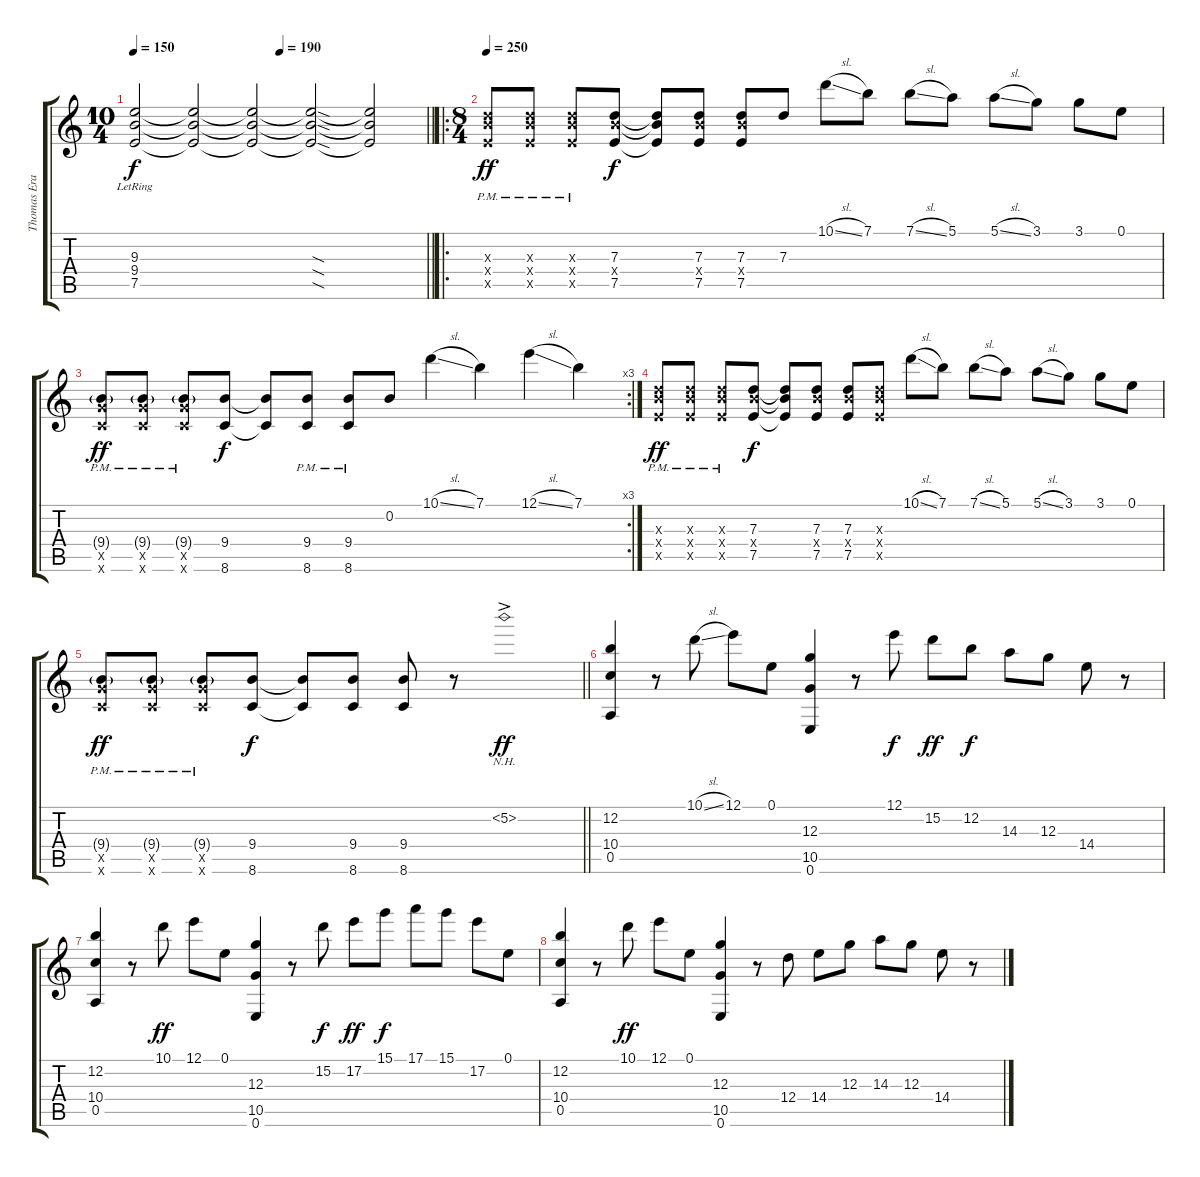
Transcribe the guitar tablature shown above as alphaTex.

\track ("Thomas Erak (Left)" "Thomas Era") {instrument overdrivenguitar}
\staff {score tabs}
\tuning (E4 B3 G3 D3 A2 E2) {hide}
\ts (10 4)
\tempo 150
\tempo (190 0.5)
\clef g2
\barLineRight lightlight
\ks c
(9.3 9.4 7.5{lr}).2{dy f} (9.3{t} 9.4{t} 7.5{t}).2 (9.3{t} 9.4{t} 7.5{t}).2 (9.3{sod t} 9.4{sod t} 7.5{sod t}).2 (9.3{t} 9.4{t} 7.5{t}).2 |
\ro
\ts (8 4)
\tempo 250
(7.3{pm x} 9.4{pm x} 7.5{pm x}).8{dy ff} (7.3{pm x} 9.4{pm x} 7.5{pm x}).8 (7.3{pm x} 9.4{pm x} 7.5{pm x}).8 (7.3 9.4{x} 7.5).8{dy f} (7.3{t} 9.4{t} 7.5{t}).8 (7.3 9.4{x} 7.5).8 (7.3 9.4{x} 7.5).8 7.3.8 10.1{sl}.8 7.1.8 7.1{sl}.8 5.1.8 5.1{sl}.8 3.1.8 3.1.8 0.1.8 |
\rc 3
(9.4{g} 10.5{x} 8.6{pm x}).8{dy ff} (9.4{g} 10.5{x} 8.6{pm x}).8 (9.4{g} 10.5{x} 8.6{pm x}).8 (9.4 8.6).8{dy f} (9.4{t} 8.6{t}).8 (9.4{pm} 8.6{pm}).8 (9.4{pm} 8.6{pm}).8 0.2.8 10.1{sl}.4 7.1.4 12.1{sl}.4 7.1.4 |
(7.3{pm x} 9.4{pm x} 7.5{pm x}).8{dy ff} (7.3{pm x} 9.4{pm x} 7.5{pm x}).8 (7.3{pm x} 9.4{pm x} 7.5{pm x}).8 (7.3 9.4{x} 7.5).8{dy f} (7.3{t} 9.4{t} 7.5{t}).8 (7.3 9.4{x} 7.5).8 (7.3 9.4{x} 7.5).8 (7.3{x} 9.4{x} 7.5{x}).8 10.1{sl}.8 7.1.8 7.1{sl}.8 5.1.8 5.1{sl}.8 3.1.8 3.1.8 0.1.8 |
\barLineRight lightlight
(9.4{g} 10.5{x} 8.6{pm x}).8{dy ff} (9.4{g} 10.5{x} 8.6{pm x}).8 (9.4{g} 10.5{x} 8.6{pm x}).8 (9.4 8.6).8{dy f} (9.4{t} 8.6{t}).8 (9.4 8.6).8 (9.4 8.6).8 r.8 5.2{nh ac}.1{dy ff} |
(12.2 10.4 0.5).4 r.8 10.1{sl}.8 12.1.8 0.1.8 (12.3 10.5 0.6).4 r.8 12.1.8{dy f} 15.2.8{dy ff} 12.2.8{dy f} 14.3.8 12.3.8 14.4.8 r.8 |
(12.2 10.4 0.5).4 r.8 10.1.8{dy ff} 12.1.8 0.1.8 (12.3 10.5 0.6).4 r.8 15.2.8{dy f} 17.2.8{dy ff} 15.1.8{dy f} 17.1.8 15.1.8 17.2.8 0.1.8 |
(12.2 10.4 0.5).4 r.8 10.1.8{dy ff} 12.1.8 0.1.8 (12.3 10.5 0.6).4 r.8 12.4.8 14.4.8 12.3.8 14.3.8 12.3.8 14.4.8 r.8
